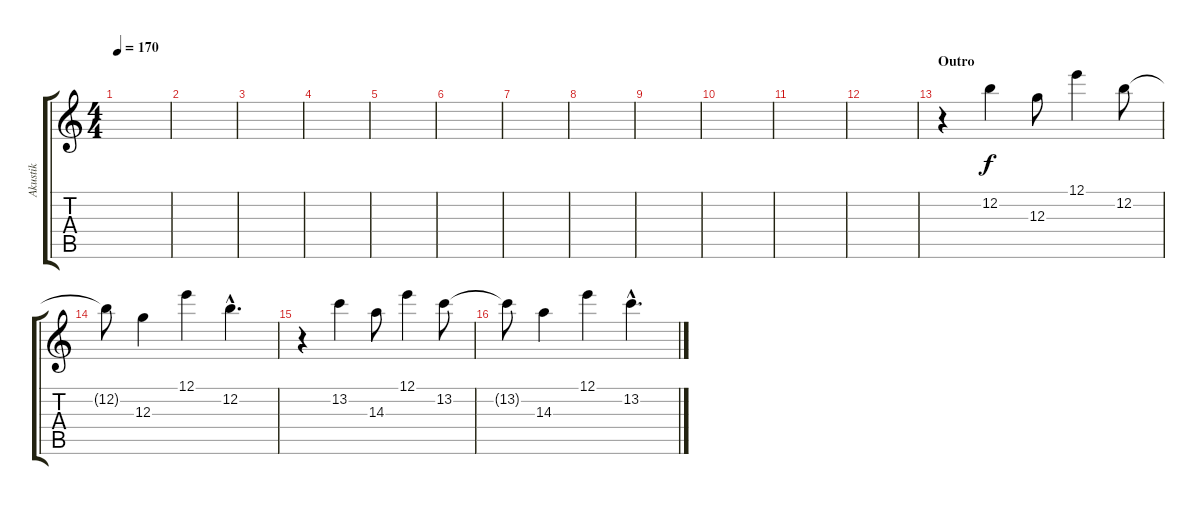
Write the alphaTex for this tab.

\track ("Akustik" "Akustik") {instrument acousticguitarsteel}
\staff {score tabs}
\tuning (E4 B3 G3 D3 A2 E2) {hide}
\ts (4 4)
\tempo 170
\clef g2
\ks c
|
|
|
|
|
|
|
|
|
|
|
|
\section ("" "Outro")
r.4 12.2.4 12.3.8 12.1.4 12.2.8 |
12.2{t}.8 12.3.4 12.1.4 12.2{hac}.4{d} |
r.4 13.2.4 14.3.8 12.1.4 13.2.8 |
13.2{t}.8 14.3.4 12.1.4 13.2{hac}.4{d}
